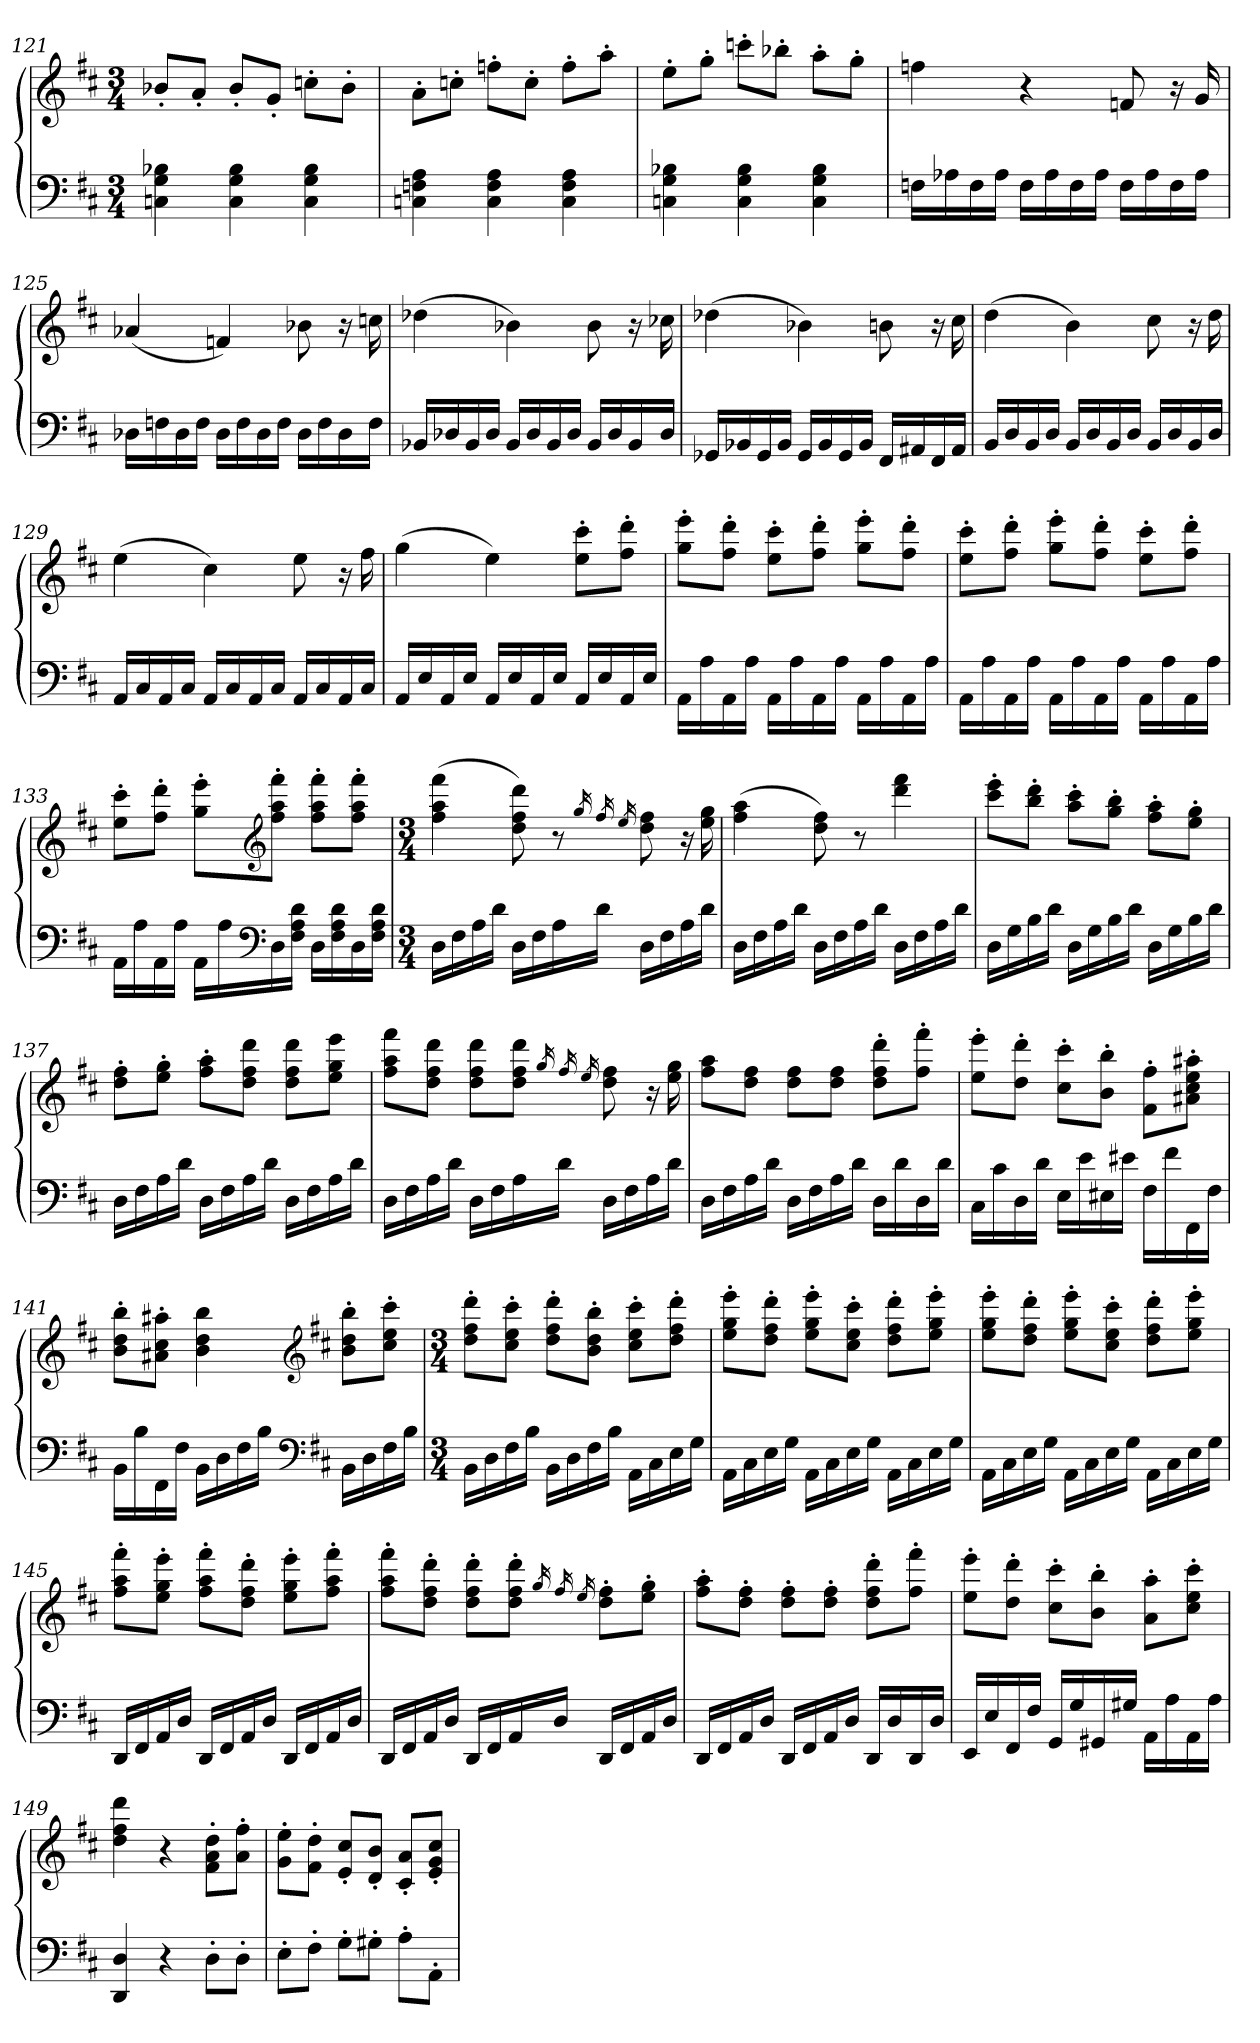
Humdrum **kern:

**kern	**kern
*part1	*part1
*staff2	*staff1
*clefF4	*clefG2
*k[f#c#]	*k[f#c#]
*D:	*D:
*M3/4	*M3/4
=121	=121
4Cn 4G 4B-X	8b-X'L
.	8a'J
4C 4G 4B-	8b-'L
.	8g'J
4C 4G 4B-	8ccn'L
.	8b-'J
=122	=122
4Cn 4Fn 4A	8a'L
.	8ccn'J
4C 4F 4A	8ffn'L
.	8cc'J
4C 4F 4A	8ff'L
.	8aa'J
=123	=123
4Cn 4G 4B-X	8ee'L
.	8gg'J
4C 4G 4B-	8cccn'L
.	8bb-X'J
4C 4G 4B-	8aa'L
.	8gg'J
=124	=124
16FnLL	4ffn
16A-X	.
16F	.
16A-JJ	.
16FLL	4r
16A-	.
16F	.
16A-JJ	.
16FLL	8fn
16A-	.
16F	16r
16A-JJ	16g
=125	=125
16D-XLL	(4a-X
16Fn	.
16D-	.
16FJJ	.
16D-LL	4fn)
16F	.
16D-	.
16FJJ	.
16D-LL	8b-X
16F	.
16D-	16r
16FJJ	16ccn
=126	=126
16BB-XLL	(4dd-X
16D-X	.
16BB-	.
16D-JJ	.
16BB-LL	4b-X)
16D-	.
16BB-	.
16D-JJ	.
16BB-LL	8b-
16D-	.
16BB-	16r
16D-JJ	16cc-X
=127	=127
16GG-XLL	(4dd-X
16BB-X	.
16GG-	.
16BB-JJ	.
16GG-LL	4b-X)
16BB-	.
16GG-	.
16BB-JJ	.
16FF#LL	8bn
16AA#X	.
16FF#	16r
16AA#JJ	16cc#
=128	=128
16BBLL	(4dd
16D	.
16BB	.
16DJJ	.
16BBLL	4b)
16D	.
16BB	.
16DJJ	.
16BBLL	8cc#
16D	.
16BB	16r
16DJJ	16dd
=129	=129
16AALL	(4ee
16C#	.
16AA	.
16C#JJ	.
16AALL	4cc#)
16C#	.
16AA	.
16C#JJ	.
16AALL	8ee
16C#	.
16AA	16r
16C#JJ	16ff#
=130	=130
16AALL	(4gg
16E	.
16AA	.
16EJJ	.
16AALL	4ee)
16E	.
16AA	.
16EJJ	.
16AALL	8ee' 8ccc#'L
16E	.
16AA	8ff#' 8ddd'J
16EJJ	.
=131	=131
16AALL	8gg' 8eee'L
16A	.
16AA	8ff#' 8ddd'J
16AJJ	.
16AALL	8ee' 8ccc#'L
16A	.
16AA	8ff#' 8ddd'J
16AJJ	.
16AALL	8gg' 8eee'L
16A	.
16AA	8ff#' 8ddd'J
16AJJ	.
=132	=132
16AALL	8ee' 8ccc#'L
16A	.
16AA	8ff#' 8ddd'J
16AJJ	.
16AALL	8gg' 8eee'L
16A	.
16AA	8ff#' 8ddd'J
16AJJ	.
16AALL	8ee' 8ccc#'L
16A	.
16AA	8ff#' 8ddd'J
16AJJ	.
=133	=133
16AALL	8ee' 8ccc#'L
16A	.
16AA	8ff#' 8ddd'J
16AJJ	.
16AALL	8gg' 8eee'L
16A	.
*clefF4	*clefG2
*k[f#c#]	*k[f#c#]
*D:	*D:
16D	8ff#' 8aa' 8fff#'J
16F# 16A 16dJJ	.
16DLL	8ff#' 8aa' 8fff#'L
16F# 16A 16d	.
16D	8ff#' 8aa' 8fff#'J
16F# 16A 16dJJ	.
=134	=134
*M3/4	*M3/4
16DLL	(4ff# 4aa 4fff#
16F#	.
16A	.
16dJJ	.
16DLL	8dd 8ff# 8ddd)
16F#	.
16A	8r
16dJJ	.
.	16qgg
.	16qff#
.	16qee
16DLL	8dd 8ff#
16F#	.
16A	16r
16dJJ	16ee 16gg
=135	=135
16DLL	(4ff# 4aa
16F#	.
16A	.
16dJJ	.
16DLL	8dd 8ff#)
16F#	.
16A	8r
16dJJ	.
16DLL	4ddd 4fff#
16F#	.
16A	.
16dJJ	.
=136	=136
16DLL	8ccc#' 8eee'L
16G	.
16B	8bb' 8ddd'J
16dJJ	.
16DLL	8aa' 8ccc#'L
16G	.
16B	8gg' 8bb'J
16dJJ	.
16DLL	8ff#' 8aa'L
16G	.
16B	8ee' 8gg'J
16dJJ	.
=137	=137
16DLL	8dd' 8ff#'L
16F#	.
16A	8ee' 8gg'J
16dJJ	.
16DLL	8ff#' 8aa'L
16F#	.
16A	8dd 8ff# 8dddJ
16dJJ	.
16DLL	8dd 8ff# 8dddL
16F#	.
16A	8ee 8gg 8eeeJ
16dJJ	.
=138	=138
16DLL	8ff# 8aa 8fff#L
16F#	.
16A	8dd 8ff# 8dddJ
16dJJ	.
16DLL	8dd 8ff# 8dddL
16F#	.
16A	8dd 8ff# 8dddJ
16dJJ	.
.	16qgg
.	16qff#
.	16qee
16DLL	8dd 8ff#
16F#	.
16A	16r
16dJJ	16ee 16gg
=139	=139
16DLL	8ff# 8aaL
16F#	.
16A	8dd 8ff#J
16dJJ	.
16DLL	8dd 8ff#L
16F#	.
16A	8dd 8ff#J
16dJJ	.
16DLL	8dd' 8ff#' 8ddd'L
16d	.
16D	8ff#' 8fff#'J
16dJJ	.
=140	=140
16C#LL	8ee' 8eee'L
16c#	.
16D	8dd' 8ddd'J
16dJJ	.
16ELL	8cc#' 8ccc#'L
16e	.
16E#X	8b' 8bb'J
16e#XJJ	.
16F#LL	8f#' 8ff#'L
16f#	.
16FF#	8a#X' 8cc#' 8ee' 8aa#X'J
16F#JJ	.
=141	=141
16BBLL	8b' 8dd' 8bb'L
16B	.
16FF#	8a#X' 8cc#' 8aa#X'J
16F#JJ	.
16BBLL	4b 4dd 4bb
16D	.
16F#	.
16BJJ	.
*clefF4	*clefG2
*k[f#c#]	*k[f#c#]
*D:	*D:
16BBLL	8b' 8dd' 8bb'L
16D	.
16F#	8cc#' 8ee' 8ccc#'J
16BJJ	.
=142	=142
*M3/4	*M3/4
16BBLL	8dd' 8ff#' 8ddd'L
16D	.
16F#	8cc#' 8ee' 8ccc#'J
16BJJ	.
16BBLL	8dd' 8ff#' 8ddd'L
16D	.
16F#	8b' 8dd' 8bb'J
16BJJ	.
16AALL	8cc#' 8ee' 8ccc#'L
16C#	.
16E	8dd' 8ff#' 8ddd'J
16GJJ	.
=143	=143
16AALL	8ee' 8gg' 8eee'L
16C#	.
16E	8dd' 8ff#' 8ddd'J
16GJJ	.
16AALL	8ee' 8gg' 8eee'L
16C#	.
16E	8cc#' 8ee' 8ccc#'J
16GJJ	.
16AALL	8dd' 8ff#' 8ddd'L
16C#	.
16E	8ee' 8gg' 8eee'J
16GJJ	.
=144	=144
16AALL	8ee' 8gg' 8eee'L
16C#	.
16E	8dd' 8ff#' 8ddd'J
16GJJ	.
16AALL	8ee' 8gg' 8eee'L
16C#	.
16E	8cc#' 8ee' 8ccc#'J
16GJJ	.
16AALL	8dd' 8ff#' 8ddd'L
16C#	.
16E	8ee' 8gg' 8eee'J
16GJJ	.
=145	=145
16DDLL	8ff#' 8aa' 8fff#'L
16FF#	.
16AA	8ee' 8gg' 8eee'J
16DJJ	.
16DDLL	8ff#' 8aa' 8fff#'L
16FF#	.
16AA	8dd' 8ff#' 8ddd'J
16DJJ	.
16DDLL	8ee' 8gg' 8eee'L
16FF#	.
16AA	8ff#' 8aa' 8fff#'J
16DJJ	.
=146	=146
16DDLL	8ff#' 8aa' 8fff#'L
16FF#	.
16AA	8dd' 8ff#' 8ddd'J
16DJJ	.
16DDLL	8dd' 8ff#' 8ddd'L
16FF#	.
16AA	8dd' 8ff#' 8ddd'J
16DJJ	.
.	16qgg
.	16qff#
.	16qee
16DDLL	8dd' 8ff#'L
16FF#	.
16AA	8ee' 8gg'J
16DJJ	.
=147	=147
16DDLL	8ff#' 8aa'L
16FF#	.
16AA	8dd' 8ff#'J
16DJJ	.
16DDLL	8dd' 8ff#'L
16FF#	.
16AA	8dd' 8ff#'J
16DJJ	.
16DDLL	8dd' 8ff#' 8ddd'L
16D	.
16DD	8ff#' 8fff#'J
16DJJ	.
=148	=148
16EELL	8ee' 8eee'L
16E	.
16FF#	8dd' 8ddd'J
16F#JJ	.
16GGLL	8cc#' 8ccc#'L
16G	.
16GG#X	8b' 8bb'J
16G#XJJ	.
16AALL	8a' 8aa'L
16A	.
16AA	8cc#' 8ee' 8ccc#'J
16AJJ	.
=149	=149
4DD 4D	4dd 4ff# 4ddd
4r	4r
8D'L	8f#' 8a' 8dd'L
8D'J	8a' 8ff#'J
=150	=150
8E'L	8g' 8ee'L
8F#'J	8f#' 8dd'J
8G'L	8e' 8cc#'L
8G#X'J	8d' 8b'J
8A'L	8c#' 8a'L
8AA'J	8e' 8g' 8cc#'J
=	=
*-	*-
